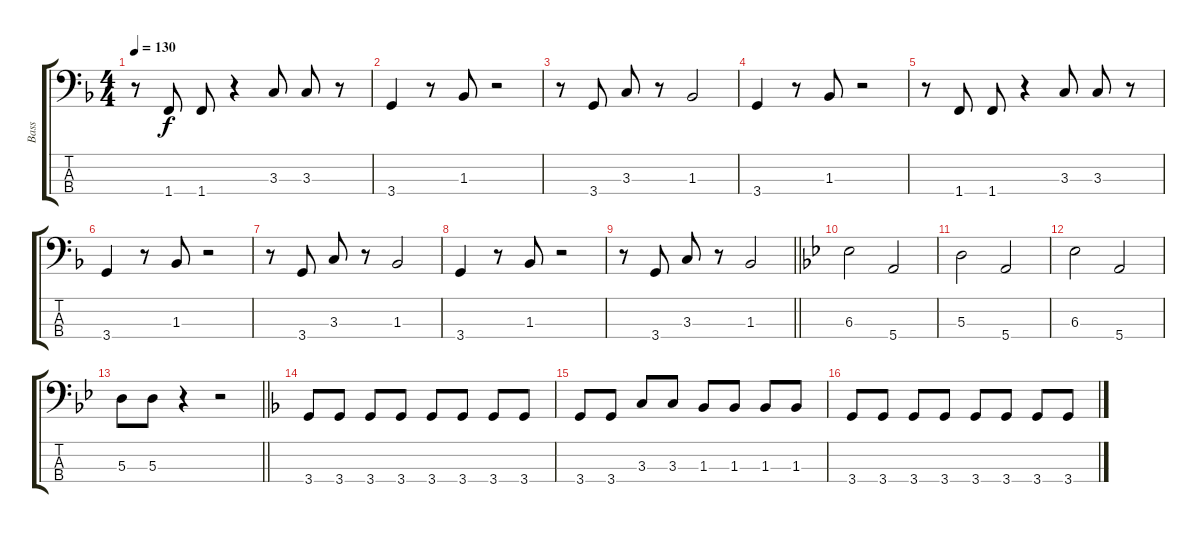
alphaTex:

\track ("Bass" "Bass") {instrument electricbassfinger}
\staff {score tabs}
\tuning (G2 D2 A1 E1) {hide}
\ts (4 4)
\tempo 130
\clef f4
\ks f
r.8{dy f} 1.4.8 1.4.8 r.4 3.3.8 3.3.8 r.8 |
3.4.4 r.8 1.3.8 r.2 |
r.8 3.4.8 3.3.8 r.8 1.3.2 |
3.4.4 r.8 1.3.8 r.2 |
r.8 1.4.8 1.4.8 r.4 3.3.8 3.3.8 r.8 |
3.4.4 r.8 1.3.8 r.2 |
r.8 3.4.8 3.3.8 r.8 1.3.2 |
3.4.4 r.8 1.3.8 r.2 |
\barLineRight lightlight
r.8 3.4.8 3.3.8 r.8 1.3.2 |
\ks bb
6.3.2 5.4.2 |
5.3.2 5.4.2 |
6.3.2 5.4.2 |
\barLineRight lightlight
5.3.8 5.3.8 r.4 r.2 |
\ks f
3.4.8 3.4.8 3.4.8 3.4.8 3.4.8 3.4.8 3.4.8 3.4.8 |
3.4.8 3.4.8 3.3.8 3.3.8 1.3.8 1.3.8 1.3.8 1.3.8 |
3.4.8 3.4.8 3.4.8 3.4.8 3.4.8 3.4.8 3.4.8 3.4.8
